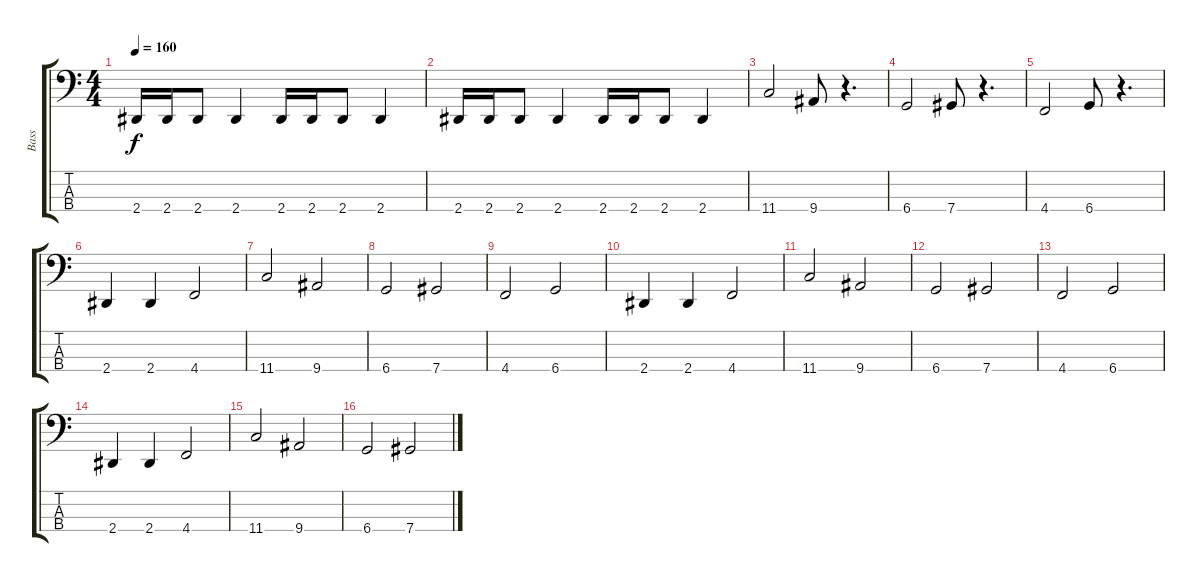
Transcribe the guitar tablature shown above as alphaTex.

\track ("Bass" "Bass") {instrument electricbasspick}
\staff {score tabs}
\tuning (E2 B1 Gb1 Db1) {hide}
\ts (4 4)
\tempo 160
\clef f4
\ks c
2.4.16{dy f} 2.4.16 2.4.8 2.4.4 2.4.16 2.4.16 2.4.8 2.4.4 |
2.4.16 2.4.16 2.4.8 2.4.4 2.4.16 2.4.16 2.4.8 2.4.4 |
11.4.2 9.4.8 r.4{d} |
6.4.2 7.4.8 r.4{d} |
4.4.2 6.4.8 r.4{d} |
2.4.4 2.4.4 4.4.2 |
11.4.2 9.4.2 |
6.4.2 7.4.2 |
4.4.2 6.4.2 |
2.4.4 2.4.4 4.4.2 |
11.4.2 9.4.2 |
6.4.2 7.4.2 |
4.4.2 6.4.2 |
2.4.4 2.4.4 4.4.2 |
11.4.2 9.4.2 |
6.4.2 7.4.2
